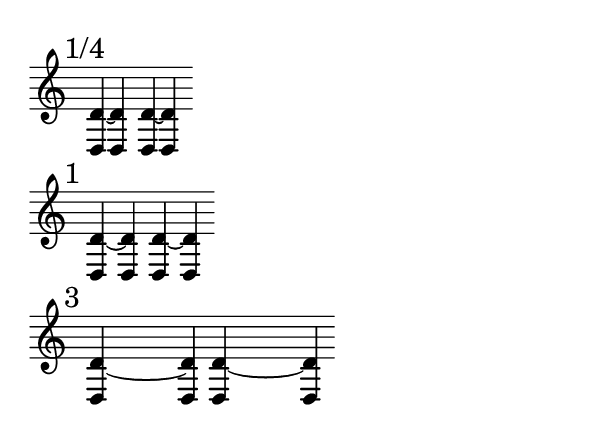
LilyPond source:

\version "2.16.2"

\paper { indent = 0  ragged-right = ##t paper-width = 10 \cm line-width = 9 \cm }

br = { \bar "" \break }

% #(set-global-staff-size 10)

\transpose d d

\new Staff \with { \remove Time_signature_engraver } { \time 9999/1 \set tieWaitForNote = ##t 
    \mark "1/4"
    <d' ~ d>4*1/4 <d' d>4
    \bar "" 
    \once \override Tie #'control-points = 
    #'((1.35 . -3.2) (1.55 . -3.45) (1.9 . -3.45) (2.1 . -3.2))
    <d' ~ d>4*1/4 <d' d>4
    \br
    
    \mark "1"
    <d' ~ d>4 <d' d>4
    \bar "" 
    \shape Tie #'((-0.1 . 0.0)(-0.2 . 0.15)(-0.4 . 0.15)(-0.5 . 0.0))
    <d' ~ d>4 <d' d>4
    \br
    
    \mark "3"
    <d' ~ d>4 s2 <d' d>4
    \bar "" 
    \shape Tie #'((-0.1 . 0.25)(-0.1 . 0.25)(-0.5 . 0.25)(-0.5 . 0.25))
    <d' ~ d>4 s2 <d' d>4
    \br
    
  }
